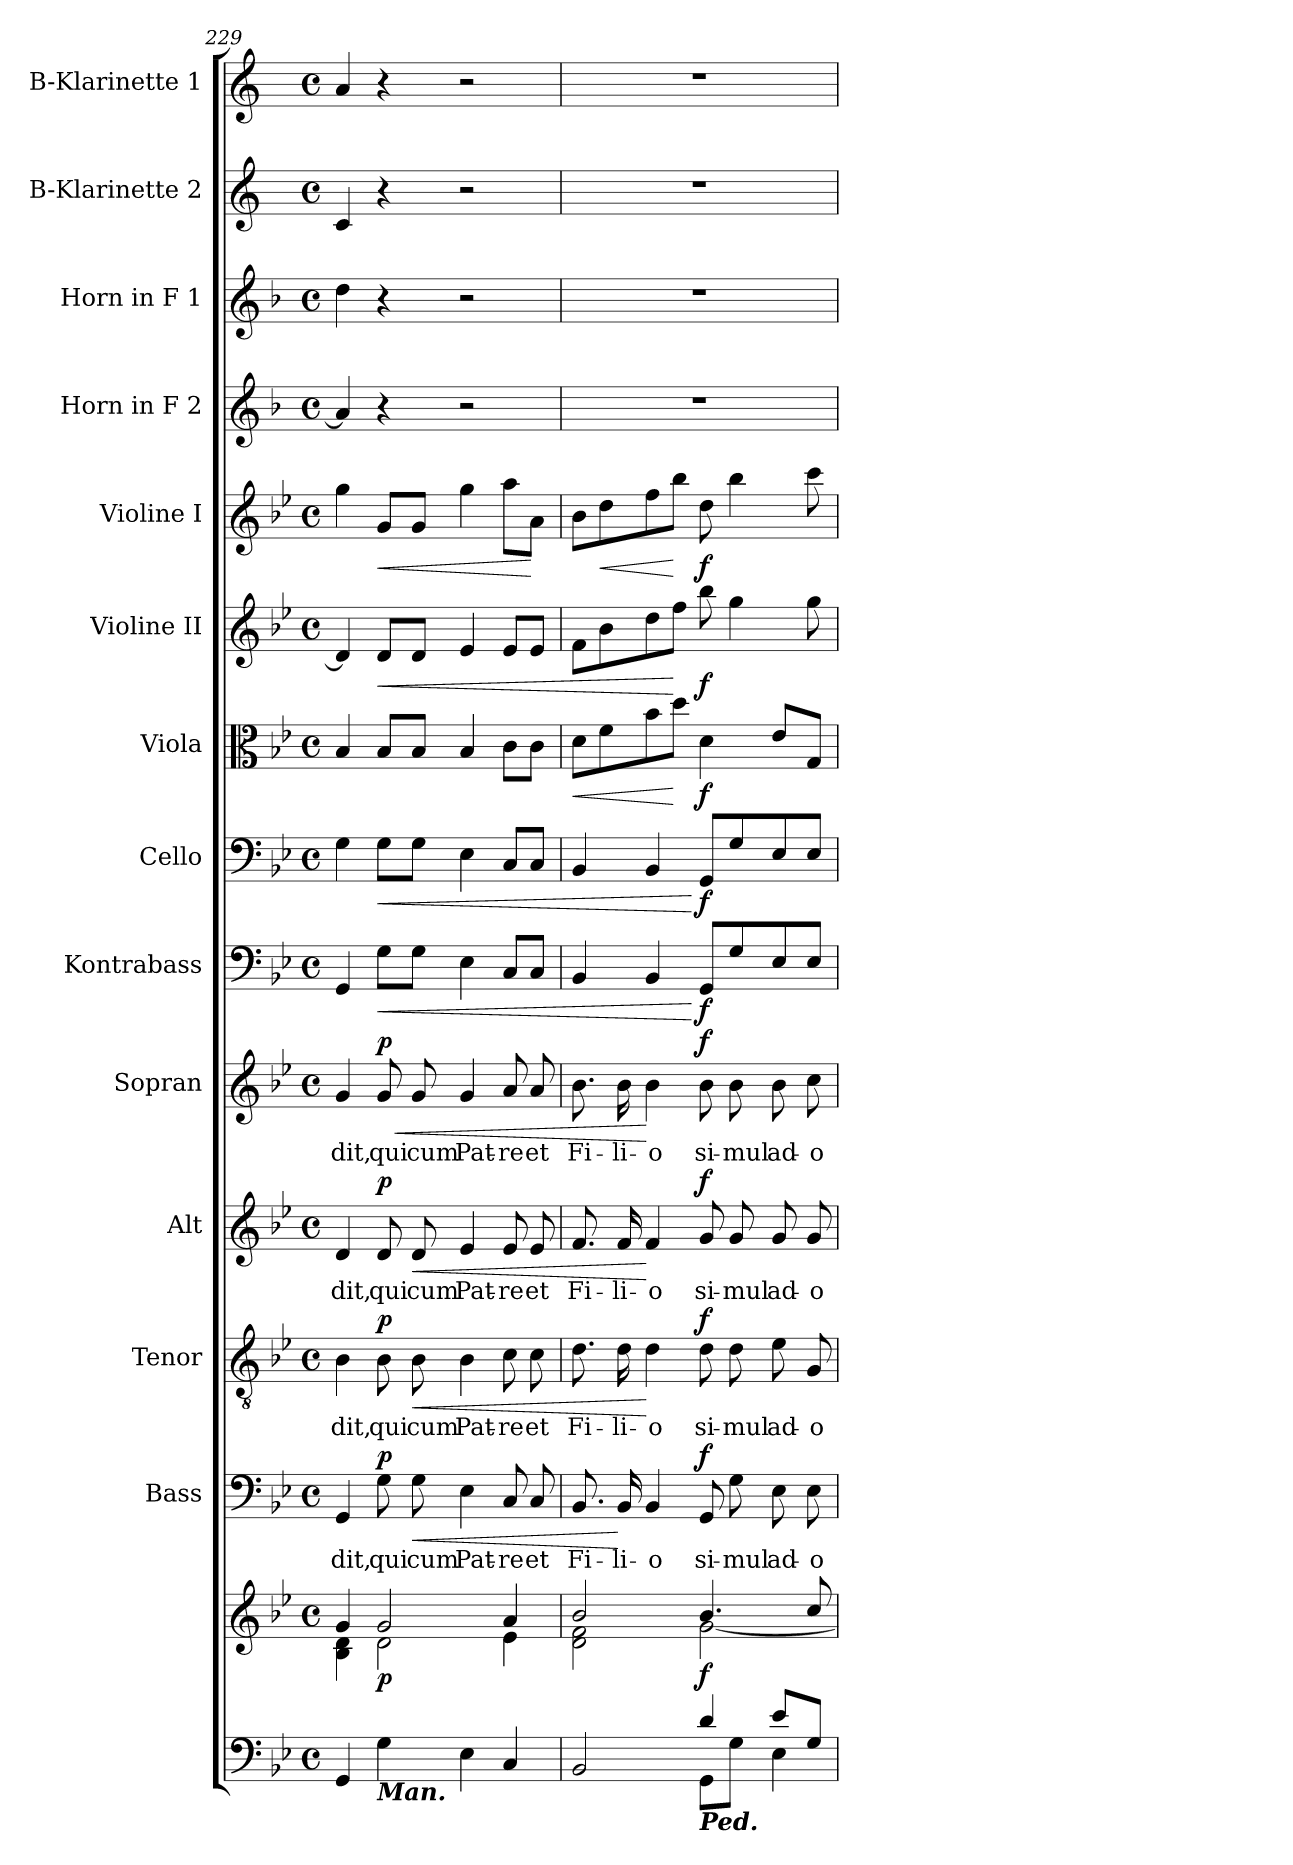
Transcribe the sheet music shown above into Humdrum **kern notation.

**kern	**kern	**dynam	**kern	**text	**dynam	**kern	**text	**dynam	**kern	**text	**dynam	**kern	**text	**dynam	**kern	**dynam	**kern	**dynam	**kern	**dynam	**kern	**dynam	**kern	**dynam	**kern	**kern	**kern	**kern
*part14	*part14	*part14	*part13	*part13	*part13	*part12	*part12	*part12	*part11	*part11	*part11	*part10	*part10	*part10	*part9	*part9	*part8	*part8	*part7	*part7	*part6	*part6	*part5	*part5	*part4	*part3	*part2	*part1
*staff15	*staff14	*staff14/15	*staff13	*staff13	*staff13	*staff12	*staff12	*staff12	*staff11	*staff11	*staff11	*staff10	*staff10	*staff10	*staff9	*staff9	*staff8	*staff8	*staff7	*staff7	*staff6	*staff6	*staff5	*staff5	*staff4	*staff3	*staff2	*staff1
*	*	*	*I"Bass	*	*	*I"Tenor	*	*	*I"Alt	*	*	*I"Sopran	*	*	*I"Kontrabass	*	*I"Cello	*	*I"Viola	*	*I"Violine II	*	*I"Violine I	*	*I"Horn in F 2	*I"Horn in F 1	*I"B-Klarinette 2	*I"B-Klarinette 1
*	*	*	*I'B.	*	*	*I'T.	*	*	*I'A.	*	*	*I'S.	*	*	*I'Kb.	*	*	*	*I'Vla.	*	*I'Vl. II	*	*I'Vl. I	*	*	*	*I'B Kl. 2	*I'B Kl. 1
*clefF4	*clefG2	*	*clefF4	*	*	*clefGv2	*	*	*clefG2	*	*	*clefG2	*	*	*clefF4	*	*clefF4	*	*clefC3	*	*clefG2	*	*clefG2	*	*clefG2	*clefG2	*clefG2	*clefG2
*	*	*	*	*	*	*	*	*	*	*	*	*	*	*	*ITrd7c12	*	*	*	*	*	*	*	*	*	*ITrd4c7	*ITrd4c7	*ITrd1c2	*ITrd1c2
*k[b-e-]	*k[b-e-]	*	*k[b-e-]	*	*	*k[b-e-]	*	*	*k[b-e-]	*	*	*k[b-e-]	*	*	*k[b-e-]	*	*k[b-e-]	*	*k[b-e-]	*	*k[b-e-]	*	*k[b-e-]	*	*k[b-e-]	*k[b-e-]	*k[b-e-]	*k[b-e-]
*B-:	*B-:	*	*B-:	*	*	*B-:	*	*	*B-:	*	*	*B-:	*	*	*B-:	*	*B-:	*	*B-:	*	*B-:	*	*B-:	*	*B-:	*B-:	*B-:	*B-:
*M4/4	*M4/4	*	*M4/4	*	*	*M4/4	*	*	*M4/4	*	*	*M4/4	*	*	*M4/4	*	*M4/4	*	*M4/4	*	*M4/4	*	*M4/4	*	*M4/4	*M4/4	*M4/4	*M4/4
*met(c)	*met(c)	*	*met(c)	*	*	*met(c)	*	*	*met(c)	*	*	*met(c)	*	*	*met(c)	*	*met(c)	*	*met(c)	*	*met(c)	*	*met(c)	*	*met(c)	*met(c)	*met(c)	*met(c)
=229	=229	=229	=229	=229	=229	=229	=229	=229	=229	=229	=229	=229	=229	=229	=229	=229	=229	=229	=229	=229	=229	=229	=229	=229	=229	=229	=229	=229
*	*^	*	*	*	*	*	*	*	*	*	*	*	*	*	*	*	*	*	*	*	*	*	*	*	*	*	*	*
!	!	!	!	!	!LO:LY:b	!	!	!LO:LY:b	!	!	!LO:LY:b	!	!	!LO:LY:b	!	!	!	!	!	!	!	!	!	!	!	!	!	!	!
4GG/	4g/	4B-\ 4d\	.	4GG/	-dit,	.	4B-\	-dit,	.	4d/	-dit,	.	4g/	-dit,	.	4GGG/	.	4G\	.	4B-/	.	4d/]	.	4gg\	.	4d/]	4g\	4B-/	4g/
!LO:TX:b:Bi:t=Man.	!	!	!	!	!	!	!	!	!	!	!	!	!	!	!	!	!	!	!	!	!	!	!	!	!	!	!	!	!
!	!	!	!LO:DY:b	!	!LO:LY:b	!LO:DY:a	!	!LO:LY:b	!LO:DY:a	!	!LO:LY:b	!LO:DY:a	!	!LO:LY:b	!LO:HP:b	!	!LO:HP:b	!	!LO:HP:b	!	!	!	!LO:HP:b	!	!LO:HP:b	!	!	!	!
!	!	!	!	!	!	!	!	!	!	!	!	!	!	!	!LO:DY:n=1:a	!	!	!	!	!	!	!	!	!	!	!	!	!	!
4G\	2g/	2d\	p	8G\	qui	p	8B-\	qui	p	8d/	qui	p	8g/	qui	< p	8GG\L	<	8G\L	<	8B-/L	.	8d/L	<	8g/L	<	4r	4r	4r	4r
!	!	!	!	!	!LO:LY:b	!LO:HP:b	!	!LO:LY:b	!LO:HP:b	!	!LO:LY:b	!LO:HP:b	!	!LO:LY:b	!	!	!	!	!	!	!	!	!	!	!	!	!	!	!
.	.	.	.	8G\	cum	<	8B-\	cum	<	8d/	cum	<	8g/	cum	.	8GG\J	.	8G\J	.	8B-/J	.	8d/J	.	8g/J	.	.	.	.	.
!	!	!	!	!	!LO:LY:b	!	!	!LO:LY:b	!	!	!LO:LY:b	!	!	!LO:LY:b	!	!	!	!	!	!	!	!	!	!	!	!	!	!	!
4E-\	.	.	.	4E-\	Pat-	.	4B-\	Pat-	.	4e-/	Pat-	.	4g/	Pat-	.	4EE-\	.	4E-\	.	4B-/	.	4e-/	.	4gg\	.	2r	2r	2r	2r
!	!	!	!	!	!LO:LY:b	!	!	!LO:LY:b	!	!	!LO:LY:b	!	!	!LO:LY:b	!	!	!	!	!	!	!	!	!	!	!	!	!	!	!
4C/	4a/	4e-\	.	8C/	-re	.	8c\	-re	.	8e-/	-re	.	8a/	-re	.	8CC/L	.	8C/L	.	8c\L	.	8e-/L	.	8aa\L	.	.	.	.	.
!	!	!	!	!	!LO:LY:b	!	!	!LO:LY:b	!	!	!LO:LY:b	!	!	!LO:LY:b	!	!	!	!	!	!	!	!	!	!	!	!	!	!	!
.	.	.	.	8C/	et	.	8c\	et	.	8e-/	et	.	8a/	et	.	8CC/J	.	8C/J	.	8c\J	.	8e-/J	.	8a\J	[	.	.	.	.
=230	=230	=230	=230	=230	=230	=230	=230	=230	=230	=230	=230	=230	=230	=230	=230	=230	=230	=230	=230	=230	=230	=230	=230	=230	=230	=230	=230	=230	=230
*^	*	*	*	*	*	*	*	*	*	*	*	*	*	*	*	*	*	*	*	*	*	*	*	*	*	*	*	*	*
!	!	!	!	!	!	!LO:LY:b	!	!	!LO:LY:b	!	!	!LO:LY:b	!	!	!LO:LY:b	!	!	!	!	!	!	!LO:HP:b	!	!	!	!	!	!	!	!
2BB-/	2ryy	2b-/	2d\ 2f\	.	8.BB-/	Fi-	.	8.d\	Fi-	.	8.f/	Fi-	.	8.b-\	Fi-	.	4BBB-/	.	4BB-/	.	8d\L	<	8f\L	.	8b-\L	.	1r	1r	1r	1r
!	!	!	!	!	!	!	!	!	!	!	!	!	!	!	!	!	!	!	!	!	!	!	!	!	!	!LO:HP:b	!	!	!	!
.	.	.	.	.	.	.	.	.	.	.	.	.	.	.	.	.	.	.	.	.	8f\	.	8b-\	.	8dd\	<	.	.	.	.
!	!	!	!	!	!	!LO:LY:b	!	!	!LO:LY:b	!	!	!LO:LY:b	!	!	!LO:LY:b	!	!	!	!	!	!	!	!	!	!	!	!	!	!	!
.	.	.	.	.	16BB-/	-li-	[	16d\	-li-	.	16f/	-li-	.	16b-\	-li-	.	.	.	.	.	.	.	.	.	.	.	.	.	.	.
!	!	!	!	!	!	!LO:LY:b	!	!	!LO:LY:b	!	!	!LO:LY:b	!	!	!LO:LY:b	!	!	!	!	!	!	!	!	!	!	!	!	!	!	!
.	.	.	.	.	4BB-/	-o	.	4d\	-o	[	4f/	-o	[	4b-\	-o	[	4BBB-/	.	4BB-/	.	8b-\	.	8dd\	.	8ff\	.	.	.	.	.
.	.	.	.	.	.	.	.	.	.	.	.	.	.	.	.	.	.	.	.	.	8dd\J	[	8ff\J	[	8bb-\J	[	.	.	.	.
!LO:TX:b:Bi:t=Ped.	!	!	!	!	!	!	!	!	!	!	!	!	!	!	!	!	!	!	!	!	!	!	!	!	!	!	!	!	!	!
!	!	!	!	!LO:DY:b	!	!LO:LY:b	!LO:DY:a	!	!LO:LY:b	!LO:DY:a	!	!LO:LY:b	!LO:DY:a	!	!LO:LY:b	!LO:DY:a	!	!LO:DY:n=1:b	!	!LO:DY:n=1:b	!	!LO:DY:b	!	!LO:DY:b	!	!LO:DY:b	!	!	!	!
4d/	8GG\L	4.b-/	[<2g\	f	8GG/	si-	f	8d\	si-	f	8g/	si-	f	8b-\	si-	f	8GGG/L	[ f	8GG/L	[ f	4d\	f	8bb-\	f	8dd\	f	.	.	.	.
!	!	!	!	!	!	!LO:LY:b	!	!	!LO:LY:b	!	!	!LO:LY:b	!	!	!LO:LY:b	!	!	!	!	!	!	!	!	!	!	!	!	!	!	!
.	8G\J	.	.	.	8G\	-mul	.	8d\	-mul	.	8g/	-mul	.	8b-\	-mul	.	8GG/	.	8G/	.	.	.	4gg\	.	4bb-\	.	.	.	.	.
!	!	!	!	!	!	!LO:LY:b	!	!	!LO:LY:b	!	!	!LO:LY:b	!	!	!LO:LY:b	!	!	!	!	!	!	!	!	!	!	!	!	!	!	!
8e-/L	4E-\	.	.	.	8E-\	ad-	.	8e-\	ad-	.	8g/	ad-	.	8b-\	ad-	.	8EE-/	.	8E-/	.	8e-/L	.	.	.	.	.	.	.	.	.
!	!	!	!	!	!	!LO:LY:b	!	!	!LO:LY:b	!	!	!LO:LY:b	!	!	!LO:LY:b	!	!	!	!	!	!	!	!	!	!	!	!	!	!	!
8G/J	.	8cc/	.	.	8E-\	-o-	.	8G/	-o-	.	8g/	-o-	.	8cc\	-o-	.	8EE-/J	.	8E-/J	.	8G/J	.	8gg\	.	8ccc\	.	.	.	.	.
*v	*v	*	*	*	*	*	*	*	*	*	*	*	*	*	*	*	*	*	*	*	*	*	*	*	*	*	*	*	*	*
*	*v	*v	*	*	*	*	*	*	*	*	*	*	*	*	*	*	*	*	*	*	*	*	*	*	*	*	*	*	*
=	=	=	=	=	=	=	=	=	=	=	=	=	=	=	=	=	=	=	=	=	=	=	=	=	=	=	=	=
*-	*-	*-	*-	*-	*-	*-	*-	*-	*-	*-	*-	*-	*-	*-	*-	*-	*-	*-	*-	*-	*-	*-	*-	*-	*-	*-	*-	*-
